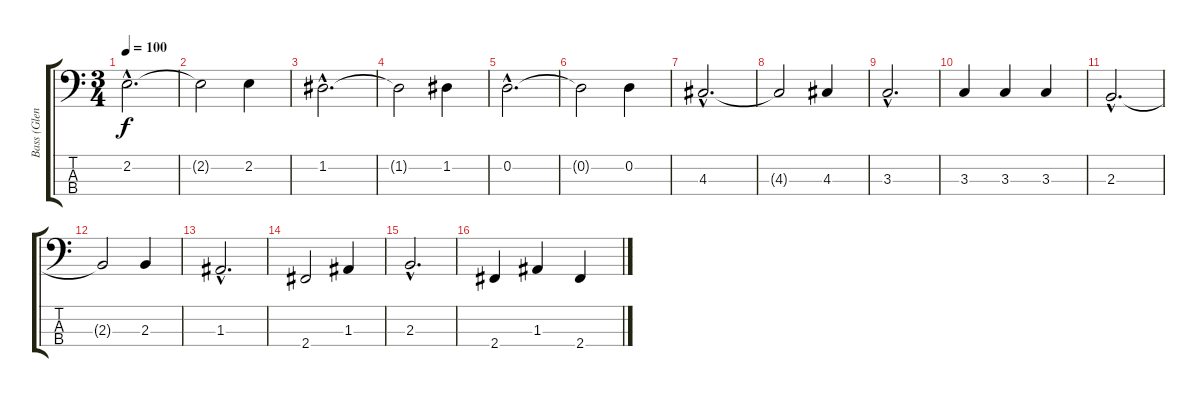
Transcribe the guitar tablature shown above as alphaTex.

\track ("Bass (Glen Cornick)" "Bass (Glen") {instrument acousticbass}
\staff {score tabs}
\tuning (G2 D2 A1 E1) {hide}
\ts (3 4)
\tempo 100
\clef f4
\ks c
2.2{hac}.2{d dy f} |
2.2{t}.2 2.2.4 |
1.2{hac}.2{d} |
1.2{t}.2 1.2.4 |
0.2{hac}.2{d} |
0.2{t}.2 0.2.4 |
4.3{hac}.2{d} |
4.3{t}.2 4.3.4 |
3.3{hac}.2{d} |
3.3.4 3.3.4 3.3.4 |
2.3{hac}.2{d} |
2.3{t}.2 2.3.4 |
1.3{hac}.2{d} |
2.4.2 1.3.4 |
2.3{hac}.2{d} |
2.4.4 1.3.4 2.4.4
